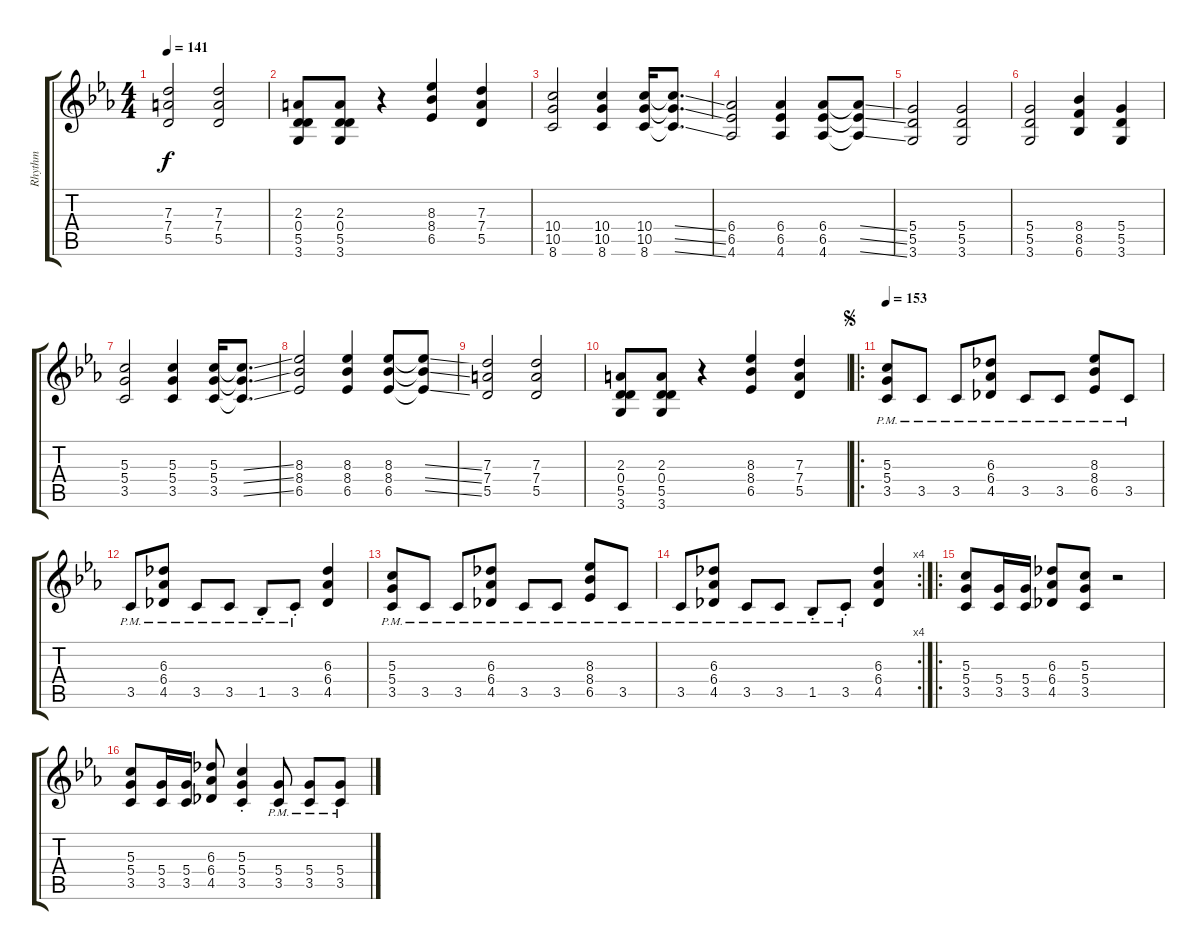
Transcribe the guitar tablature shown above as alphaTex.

\track ("Rhythm" "Rhythm") {instrument distortionguitar}
\staff {score tabs}
\tuning (E4 B3 G3 D3 A2 E2) {hide}
\ts (4 4)
\tempo 141
\clef g2
\ks eb
(7.3 7.4 5.5).2{dy f} (7.3 7.4 5.5).2 |
(2.3 0.4 5.5 3.6).8 (2.3 0.4 5.5 3.6).8 r.4 (8.3 8.4 6.5).4 (7.3 7.4 5.5).4 |
(10.4 10.5 8.6).2 (10.4 10.5 8.6).4 (10.4 10.5 8.6).16 (10.4{ss t} 10.5{ss t} 8.6{ss t}).8{d} |
(6.4 6.5 4.6).2 (6.4 6.5 4.6).4 (6.4 6.5 4.6).8 (6.4{ss t} 6.5{ss t} 4.6{ss t}).8 |
(5.4 5.5 3.6).2 (5.4 5.5 3.6).2 |
(5.4 5.5 3.6).2 (8.4 8.5 6.6).4 (5.4 5.5 3.6).4 |
(5.3 5.4 3.5).2 (5.3 5.4 3.5).4 (5.3 5.4 3.5).16 (5.3{ss t} 5.4{ss t} 3.5{ss t}).8{d} |
(8.3 8.4 6.5).2 (8.3 8.4 6.5).4 (8.3 8.4 6.5).8 (8.3{ss t} 8.4{ss t} 6.5{ss t}).8 |
(7.3 7.4 5.5).2 (7.3 7.4 5.5).2 |
(2.3 0.4 5.5 3.6).8 (2.3 0.4 5.5 3.6).8 r.4 (8.3 8.4 6.5).4 (7.3 7.4 5.5).4 |
\ro
\jump segno
\tempo 153
(5.3{pm} 5.4{pm} 3.5{pm}).8 3.5{pm}.8 3.5{pm}.8 (6.3{pm} 6.4{pm} 4.5{pm}).8 3.5{pm}.8 3.5{pm}.8 (8.3{pm} 8.4{pm} 6.5{pm}).8 3.5{pm}.8 |
3.5{pm}.8 (6.3{pm} 6.4{pm} 4.5{pm}).8 3.5{pm}.8 3.5{pm}.8 1.5{pm st}.8 3.5{pm st}.8 (6.3 6.4 4.5).4 |
(5.3{pm} 5.4{pm} 3.5{pm}).8 3.5{pm}.8 3.5{pm}.8 (6.3{pm} 6.4{pm} 4.5{pm}).8 3.5{pm}.8 3.5{pm}.8 (8.3{pm} 8.4{pm} 6.5{pm}).8 3.5{pm}.8 |
\rc 4
3.5{pm}.8 (6.3{pm} 6.4{pm} 4.5{pm}).8 3.5{pm}.8 3.5{pm}.8 1.5{pm st}.8 3.5{pm st}.8 (6.3 6.4 4.5).4 |
\ro
(5.3 5.4 3.5).8 (5.4 3.5).16 (5.4 3.5).16 (6.3 6.4 4.5).8 (5.3 5.4 3.5).8 r.2 |
(5.3 5.4 3.5).8 (5.4 3.5).16 (5.4 3.5).16 (6.3 6.4 4.5).8 (5.3{st} 5.4{st} 3.5{st}).4 (5.4{pm} 3.5{pm}).8 (5.4{pm} 3.5{pm}).8 (5.4{pm} 3.5{pm}).8
